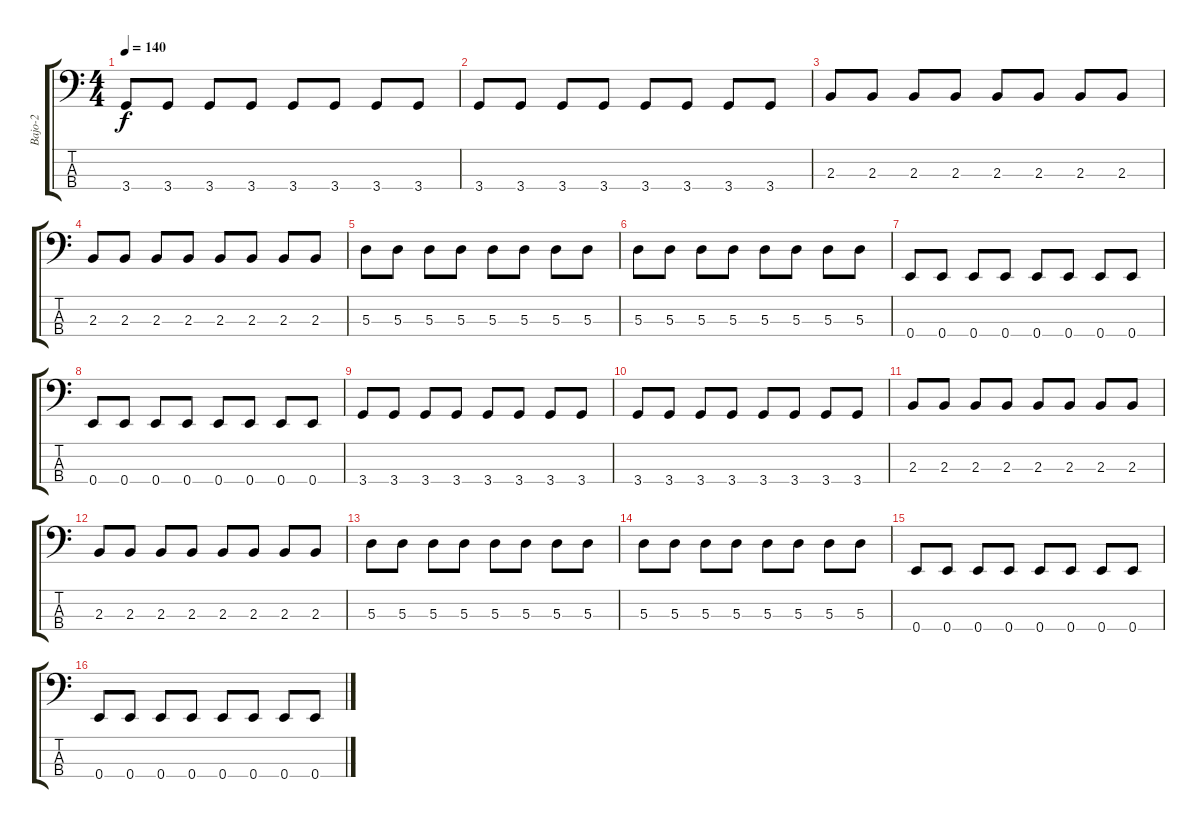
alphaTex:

\track ("Bajo-2" "Bajo-2") {instrument electricbasspick}
\staff {score tabs}
\tuning (G2 D2 A1 E1) {hide}
\ts (4 4)
\tempo 140
\clef f4
\ks c
3.4.8{dy f} 3.4.8 3.4.8 3.4.8 3.4.8 3.4.8 3.4.8 3.4.8 |
3.4.8 3.4.8 3.4.8 3.4.8 3.4.8 3.4.8 3.4.8 3.4.8 |
2.3.8 2.3.8 2.3.8 2.3.8 2.3.8 2.3.8 2.3.8 2.3.8 |
2.3.8 2.3.8 2.3.8 2.3.8 2.3.8 2.3.8 2.3.8 2.3.8 |
5.3.8 5.3.8 5.3.8 5.3.8 5.3.8 5.3.8 5.3.8 5.3.8 |
5.3.8 5.3.8 5.3.8 5.3.8 5.3.8 5.3.8 5.3.8 5.3.8 |
0.4.8 0.4.8 0.4.8 0.4.8 0.4.8 0.4.8 0.4.8 0.4.8 |
0.4.8 0.4.8 0.4.8 0.4.8 0.4.8 0.4.8 0.4.8 0.4.8 |
3.4.8 3.4.8 3.4.8 3.4.8 3.4.8 3.4.8 3.4.8 3.4.8 |
3.4.8 3.4.8 3.4.8 3.4.8 3.4.8 3.4.8 3.4.8 3.4.8 |
2.3.8 2.3.8 2.3.8 2.3.8 2.3.8 2.3.8 2.3.8 2.3.8 |
2.3.8 2.3.8 2.3.8 2.3.8 2.3.8 2.3.8 2.3.8 2.3.8 |
5.3.8 5.3.8 5.3.8 5.3.8 5.3.8 5.3.8 5.3.8 5.3.8 |
5.3.8 5.3.8 5.3.8 5.3.8 5.3.8 5.3.8 5.3.8 5.3.8 |
0.4.8 0.4.8 0.4.8 0.4.8 0.4.8 0.4.8 0.4.8 0.4.8 |
0.4.8 0.4.8 0.4.8 0.4.8 0.4.8 0.4.8 0.4.8 0.4.8
